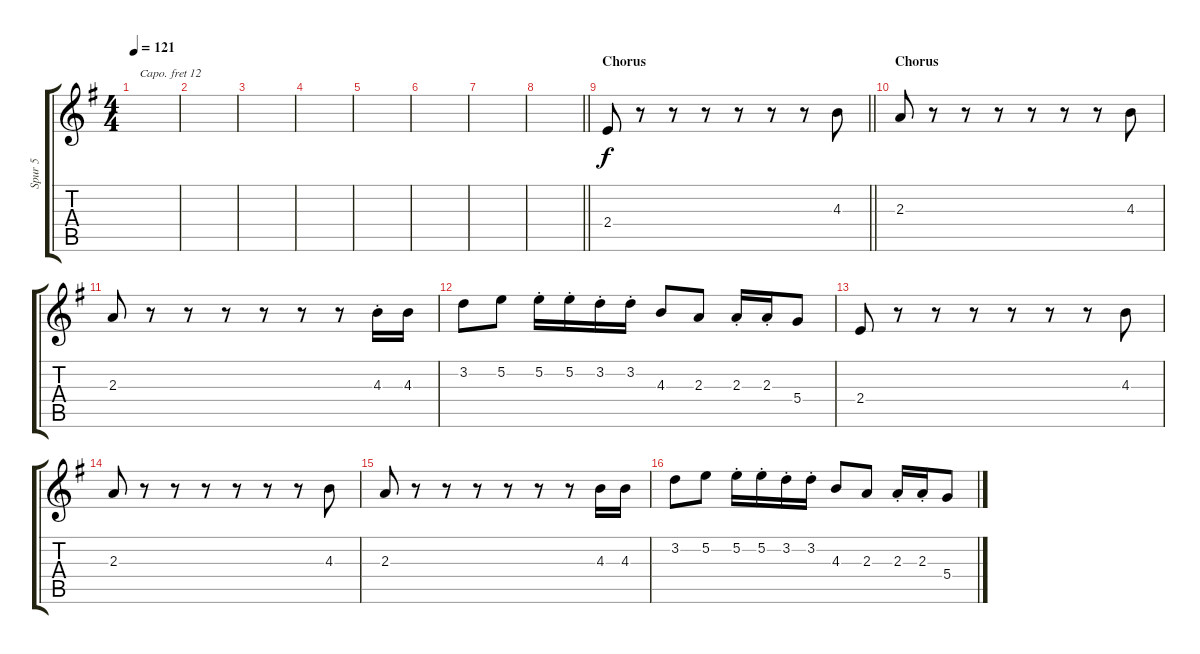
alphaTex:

\track ("Spur 5" "Spur 5") {instrument lead2sawtooth}
\staff {score tabs}
\capo 12
\tuning (E4 B3 G3 D3 A2 E2) {hide}
\ts (4 4)
\tempo 121
\clef g2
\ks g
|
|
|
|
|
|
|
\barLineRight lightlight
|
\section ("" "Chorus")
\barLineRight lightlight
2.4.8 r.8 r.8 r.8 r.8 r.8 r.8 4.3.8 |
\section ("" "Chorus")
2.3.8 r.8 r.8 r.8 r.8 r.8 r.8 4.3.8 |
2.3.8 r.8 r.8 r.8 r.8 r.8 r.8 4.3{st}.16 4.3.16 |
3.2.8 5.2.8 5.2{st}.16 5.2{st}.16 3.2{st}.16 3.2{st}.16 4.3.8 2.3.8 2.3{st}.16 2.3{st}.16 5.4.8 |
2.4.8 r.8 r.8 r.8 r.8 r.8 r.8 4.3.8 |
2.3.8 r.8 r.8 r.8 r.8 r.8 r.8 4.3.8 |
2.3.8 r.8 r.8 r.8 r.8 r.8 r.8 4.3.16 4.3.16 |
3.2.8 5.2.8 5.2{st}.16 5.2{st}.16 3.2{st}.16 3.2{st}.16 4.3.8 2.3.8 2.3{st}.16 2.3{st}.16 5.4.8
